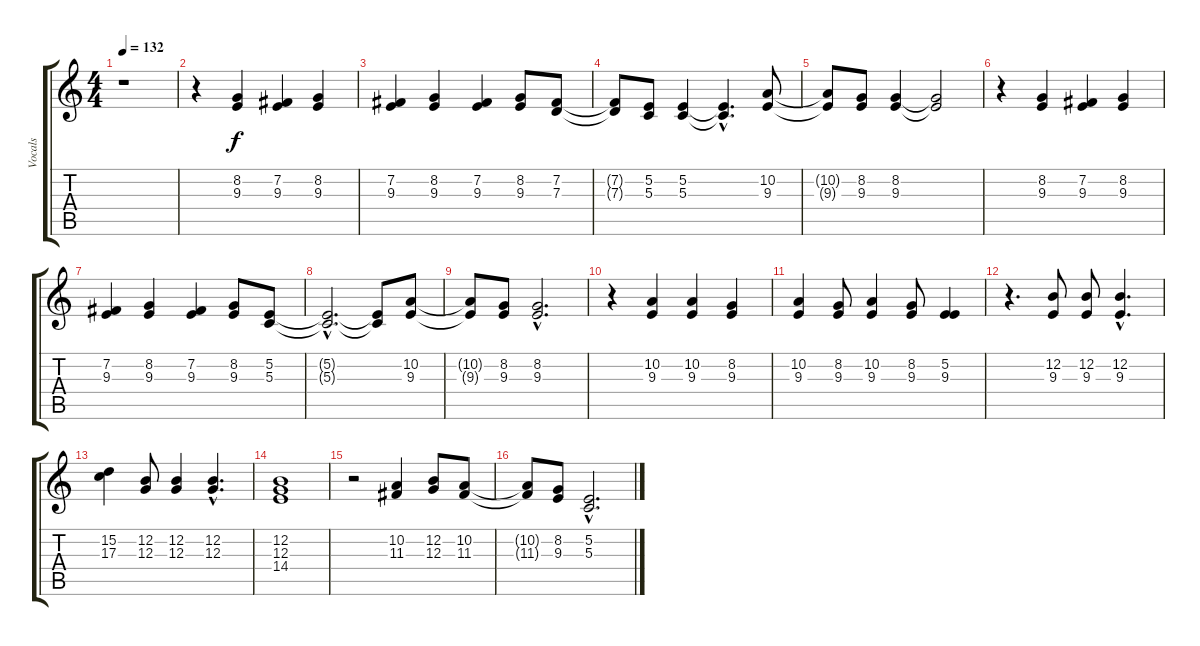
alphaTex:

\track ("Vocals " "Vocals ") {instrument fx7echoes}
\staff {score tabs}
\tuning (E4 B3 G3 D3 A2 E2) {hide}
\ts (4 4)
\tempo 132
\clef g2
\ks c
r.1{dy f} |
r.4 (8.2 9.3).4 (7.2 9.3).4 (8.2 9.3).4 |
(7.2 9.3).4 (8.2 9.3).4 (7.2 9.3).4 (8.2 9.3).8 (7.2 7.3).8 |
(7.2{t} 7.3{t}).8 (5.2 5.3).8 (5.2 5.3).4 (5.2{hac t} 5.3{hac t}).4{d} (10.2 9.3).8 |
(10.2{t} 9.3{t}).8 (8.2 9.3).8 (8.2 9.3).4 (8.2{t} 9.3{t}).2 |
r.4 (8.2 9.3).4 (7.2 9.3).4 (8.2 9.3).4 |
(7.2 9.3).4 (8.2 9.3).4 (7.2 9.3).4 (8.2 9.3).8 (5.2 5.3).8 |
(5.2{hac t} 5.3{hac t}).2{d} (5.2{t} 5.3{t}).8 (10.2 9.3).8 |
(10.2{t} 9.3{t}).8 (8.2 9.3).8 (8.2{hac} 9.3{hac}).2{d} |
r.4 (10.2 9.3).4 (10.2 9.3).4 (8.2 9.3).4 |
(10.2 9.3).4 (8.2 9.3).8 (10.2 9.3).4 (8.2 9.3).8 (5.2 9.3).4 |
r.4{d} (12.2 9.3).8 (12.2 9.3).8 (12.2{hac} 9.3{hac}).4{d} |
(15.2 17.3).4 (12.2 12.3).8 (12.2 12.3).4 (12.2{hac} 12.3{hac}).4{d} |
(12.2 12.3 14.4).1 |
r.2 (10.2 11.3).4 (12.2 12.3).8 (10.2 11.3).8 |
(10.2{t} 11.3{t}).8 (8.2 9.3).8 (5.2{hac} 5.3{hac}).2{d}
